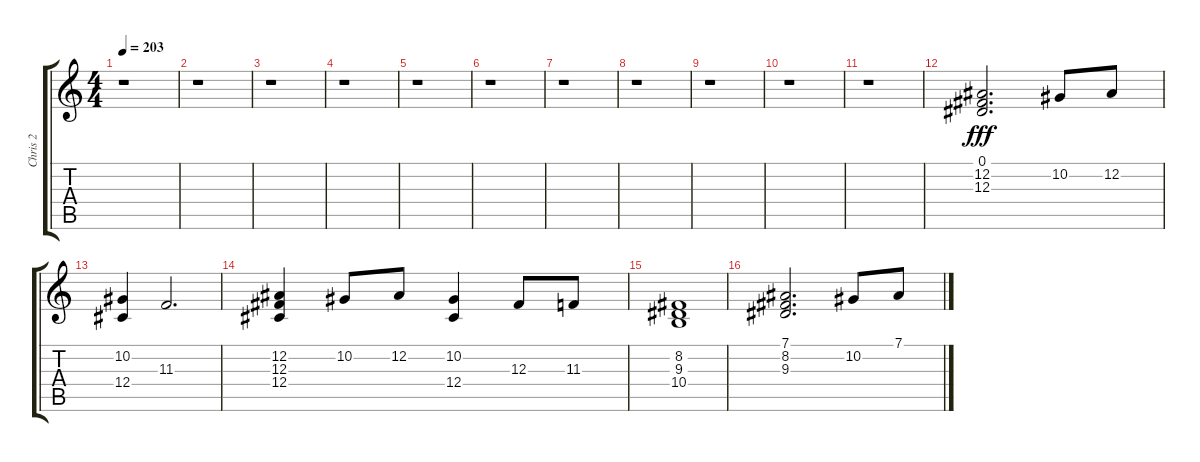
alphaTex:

\track ("Chris 2" "Chris 2") {instrument brasssection}
\staff {score tabs}
\tuning (Eb4 Bb3 Gb3 Db3 Ab2 Eb2) {hide}
\ts (4 4)
\tempo 203
\clef g2
\ks c
r.1{dy fff} |
r.1 |
r.1 |
r.1 |
r.1 |
r.1 |
r.1 |
r.1 |
r.1 |
r.1 |
r.1 |
(0.1 12.2 12.3).2{d} 10.2.8 12.2.8 |
(10.2 12.4).4 11.3.2{d} |
(12.2 12.3 12.4).4 10.2.8 12.2.8 (10.2 12.4).4 12.3.8 11.3.8 |
(8.2 9.3 10.4).1 |
(7.1 8.2 9.3).2{d} 10.2.8 7.1.8
